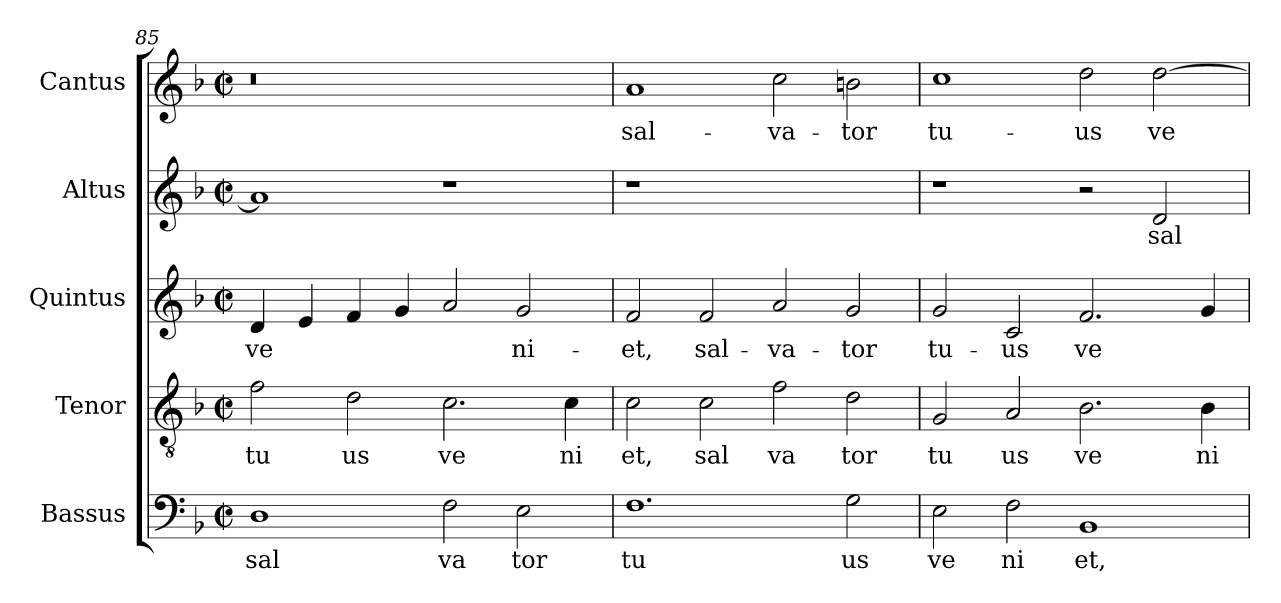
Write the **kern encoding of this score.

**kern	**text	**kern	**text	**kern	**text	**kern	**text	**kern	**text
*part5	*part5	*part4	*part4	*part3	*part3	*part2	*part2	*part1	*part1
*staff5	*staff5	*staff4	*staff4	*staff3	*staff3	*staff2	*staff2	*staff1	*staff1
*I"Bassus	*	*I"Tenor	*	*I"Quintus	*	*I"Altus	*	*I"Cantus	*
*clefF4	*	*clefGv2	*	*clefG2	*	*clefG2	*	*clefG2	*
*k[b-]	*	*k[b-]	*	*k[b-]	*	*k[b-]	*	*k[b-]	*
*F:	*	*F:	*	*F:	*	*F:	*	*F:	*
*M2/2	*	*M2/2	*	*M2/2	*	*M2/2	*	*M2/2	*
*met(c|)	*	*met(c|)	*	*met(c|)	*	*met(c|)	*	*met(c|)	*
=85	=85	=85	=85	=85	=85	=85	=85	=85	=85
!	!LO:LY:b:cj	!	!LO:LY:b:cj	!	!LO:LY:b:cj	!	!LO:LY:b:cj	!	!
1D	-sal	2f\	tu	4d/	ve-	1a]	.	0r	.
!	!	!	!	!	!LO:LY:b:cj	!	!	!	!
.	.	.	.	4e/	--	.	.	.	.
!	!	!	!LO:LY:b:cj	!	!LO:LY:b:cj	!	!	!	!
.	.	2d\	us	4f/	--	.	.	.	.
!	!	!	!	!	!LO:LY:b:cj	!	!	!	!
.	.	.	.	4g/	--	.	.	.	.
!	!LO:LY:b:cj	!	!LO:LY:b:cj	!	!LO:LY:b:cj	!	!	!	!
2F\	va	2.c\	ve	2a/	--	1r	.	.	.
!	!LO:LY:b:cj	!	!	!	!LO:LY:b:cj	!	!	!	!
2E\	tor	.	.	2g/	-ni-	.	.	.	.
!	!	!	!LO:LY:b:cj	!	!	!	!	!	!
.	.	4c\	ni	.	.	.	.	.	.
=86	=86	=86	=86	=86	=86	=86	=86	=86	=86
!	!LO:LY:b:cj	!	!LO:LY:b:cj	!	!LO:LY:b:cj	!	!	!	!LO:LY:b:cj
1.F	tu	2c\	et,	2f/	-et,	1r	.	1a	sal-
!	!	!	!LO:LY:b:cj	!	!LO:LY:b:cj	!	!	!	!
.	.	2c\	sal	2f/	sal-	.	.	.	.
!	!	!	!LO:LY:b:cj	!	!LO:LY:b:cj	!	!	!	!LO:LY:b:cj
.	.	2f\	va	2a/	-va-	1ryy	.	2cc\	-va-
!	!LO:LY:b:cj	!	!LO:LY:b:cj	!	!LO:LY:b:cj	!	!	!	!LO:LY:b:cj
2G\	us	2d\	tor	2g/	-tor	.	.	2bn\	-tor
=87	=87	=87	=87	=87	=87	=87	=87	=87	=87
!	!LO:LY:b:cj	!	!LO:LY:b:cj	!	!LO:LY:b:cj	!	!	!	!LO:LY:b:cj
2E\	ve	2G/	tu	2g/	tu-	1r	.	1cc	tu-
!	!LO:LY:b:cj	!	!LO:LY:b:cj	!	!LO:LY:b:cj	!	!	!	!
2F\	ni	2A/	us	2c/	-us	.	.	.	.
!	!LO:LY:b:cj	!	!LO:LY:b:cj	!	!LO:LY:b:cj	!	!	!	!LO:LY:b:cj
1BB-	et,	2.B-\	ve	2.f/	ve-	2r	.	2dd\	-us
!	!	!	!	!	!	!	!LO:LY:b:cj	!	!LO:LY:b:cj
.	.	.	.	.	.	2d/	sal	[>2dd\	ve-
!	!	!	!LO:LY:b:cj	!	!LO:LY:b:cj	!	!	!	!
.	.	4B-\	ni	4g/	--	.	.	.	.
=	=	=	=	=	=	=	=	=	=
*-	*-	*-	*-	*-	*-	*-	*-	*-	*-
